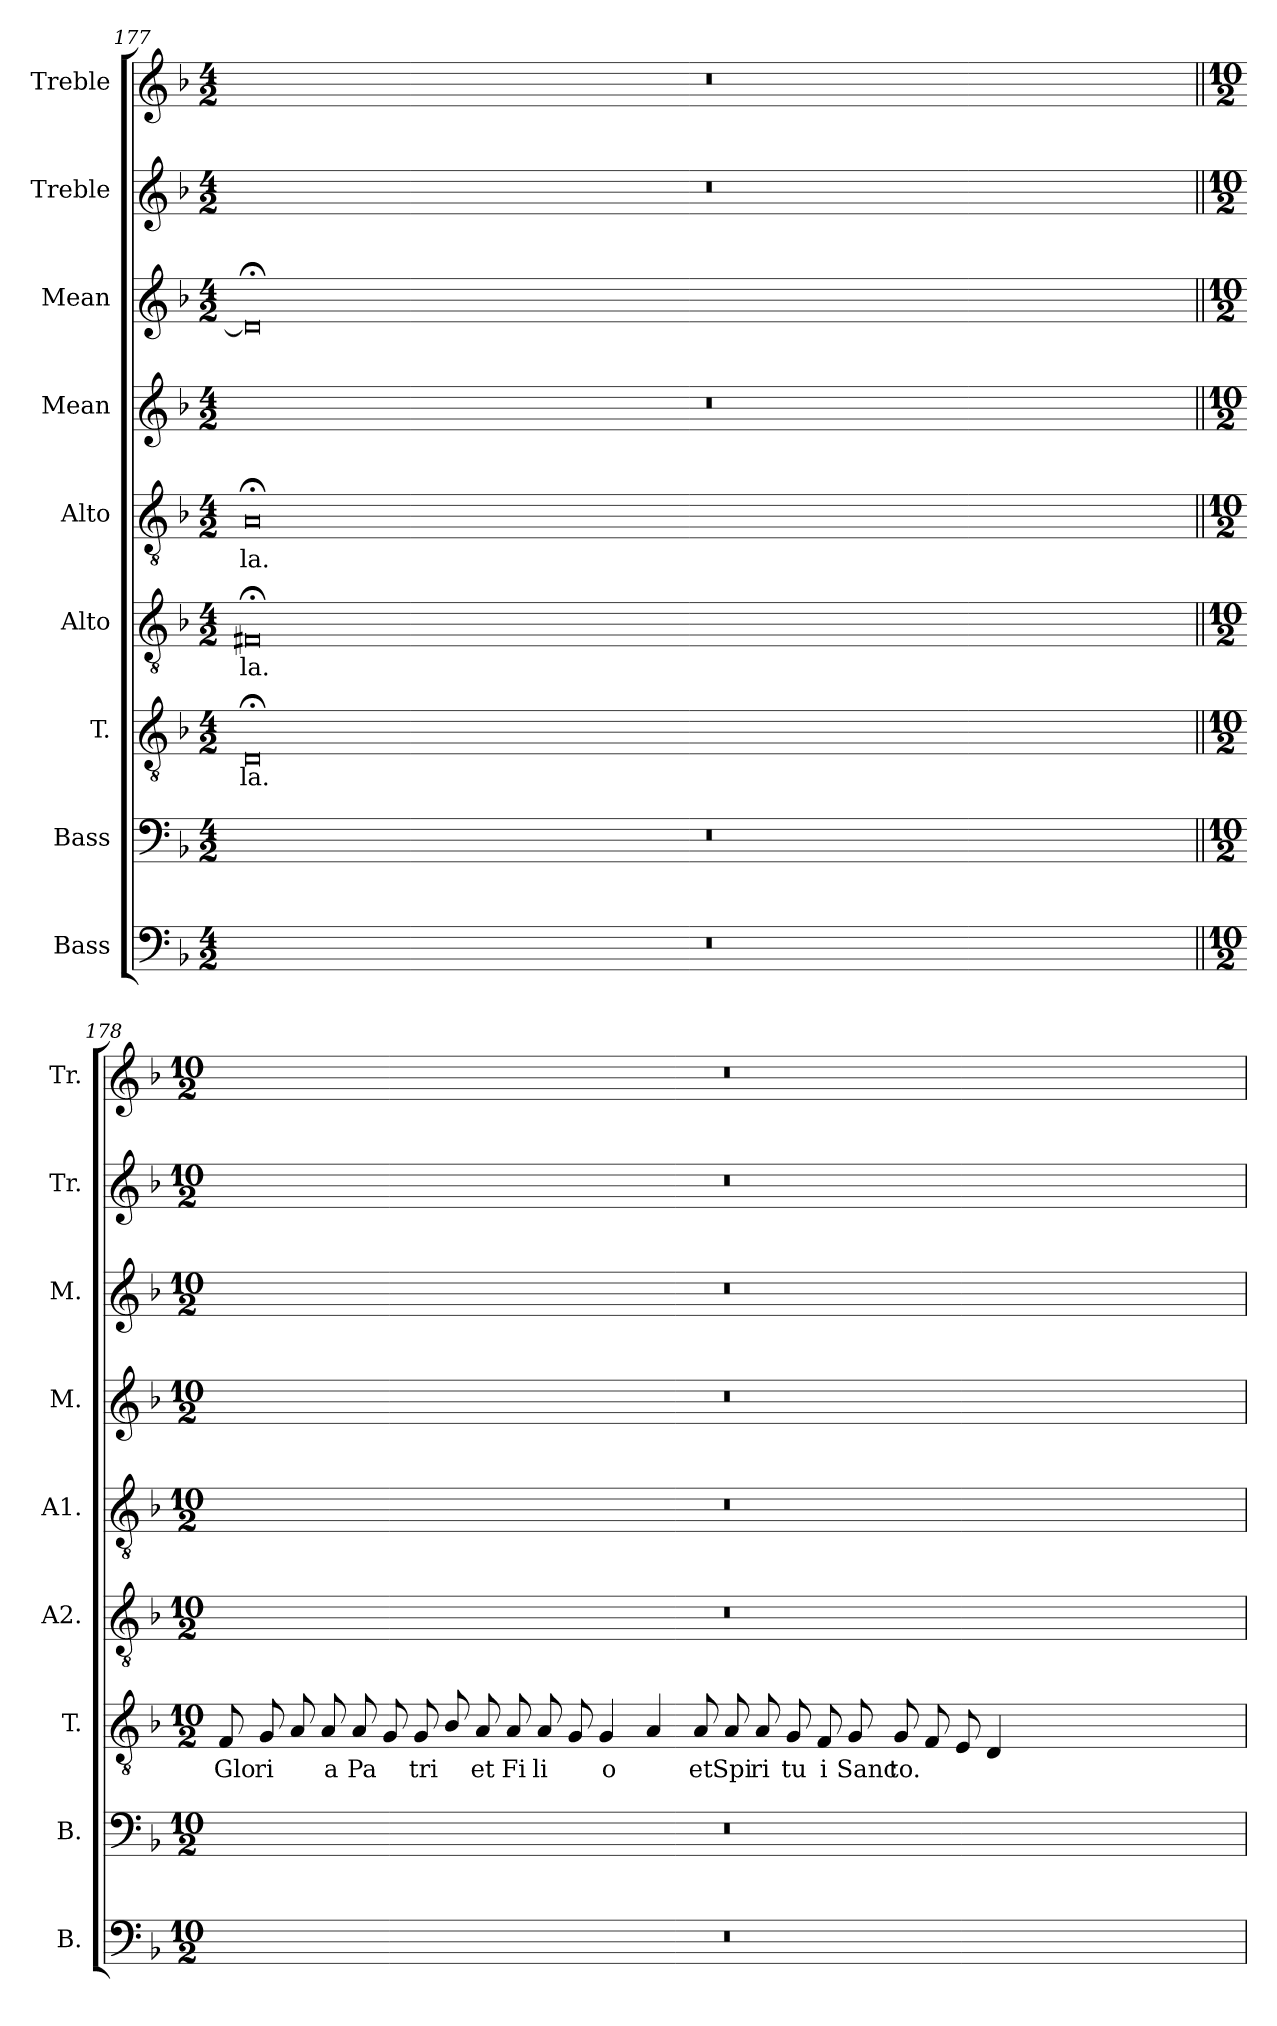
**kern	**kern	**kern	**text	**kern	**text	**kern	**text	**kern	**kern	**kern	**kern
*part9	*part8	*part7	*part7	*part6	*part6	*part5	*part5	*part4	*part3	*part2	*part1
*staff9	*staff8	*staff7	*staff7	*staff6	*staff6	*staff5	*staff5	*staff4	*staff3	*staff2	*staff1
*I"Bass	*I"Bass	*I"T.	*	*I"Alto	*	*I"Alto	*	*I"Mean	*I"Mean	*I"Treble	*I"Treble
*I'B.	*I'B.	*I'T.	*	*I'A2.	*	*I'A1.	*	*I'M.	*I'M.	*I'Tr.	*I'Tr.
*clefF4	*clefF4	*clefGv2	*	*clefGv2	*	*clefGv2	*	*clefG2	*clefG2	*clefG2	*clefG2
*	*	*ITrd7c12	*	*ITrd7c12	*	*ITrd7c12	*	*	*	*	*
*k[b-]	*k[b-]	*k[b-]	*	*k[b-]	*	*k[b-]	*	*k[b-]	*k[b-]	*k[b-]	*k[b-]
*F:	*F:	*F:	*	*F:	*	*F:	*	*F:	*F:	*F:	*F:
*M4/2	*M4/2	*M4/2	*	*M4/2	*	*M4/2	*	*M4/2	*M4/2	*M4/2	*M4/2
=177	=177	=177	=177	=177	=177	=177	=177	=177	=177	=177	=177
!LO:N:vis=1	!LO:N:vis=1	!	!	!	!	!	!	!	!	!	!
!	!	!	!LO:LY:b:color=#000000	!	!	!	!	!	!	!	!
!	!	!	!	!	!LO:LY:b:color=#000000	!	!	!	!	!	!
!	!	!	!	!	!	!	!LO:LY:b:color=#000000	!LO:N:vis=1	!	!LO:N:vis=1	!LO:N:vis=1
0r	0r	0DD;i	la.	0FF#X;i	la.	0AA;i	la.	0r	0d;i]	0r	0r
!!LO:LB:g=z
=178||	=178||	=178||	=178||	=178||	=178||	=178||	=178||	=178||	=178||	=178||	=178||
*M10/2	*M10/2	*M10/2	*	*M10/2	*	*M10/2	*	*M10/2	*M10/2	*M10/2	*M10/2
!LO:N:vis=1	!LO:N:vis=1	!	!	!	!	!	!	!	!	!	!
!	!	!	!LO:LY:b:color=#000000	!LO:N:vis=1	!	!LO:N:vis=1	!	!LO:N:vis=1	!LO:N:vis=1	!LO:N:vis=1	!LO:N:vis=1
1%5r	1%5r	8FFi/	Glo	1%5r	.	1%5r	.	1%5r	1%5r	1%5r	1%5r
!	!	!	!LO:LY:b:color=#000000	!	!	!	!	!	!	!	!
.	.	8GGi/	ri	.	.	.	.	.	.	.	.
.	.	8AAi/	.	.	.	.	.	.	.	.	.
!	!	!	!LO:LY:b:color=#000000	!	!	!	!	!	!	!	!
.	.	8AAi/	a	.	.	.	.	.	.	.	.
!	!	!	!LO:LY:b:color=#000000	!	!	!	!	!	!	!	!
.	.	8AAi/	Pa	.	.	.	.	.	.	.	.
.	.	8GGi/	.	.	.	.	.	.	.	.	.
!	!	!	!LO:LY:b:color=#000000	!	!	!	!	!	!	!	!
.	.	8GGi/	tri	.	.	.	.	.	.	.	.
.	.	8BB-i/	.	.	.	.	.	.	.	.	.
!	!	!	!LO:LY:b:color=#000000	!	!	!	!	!	!	!	!
.	.	8AAi/	et	.	.	.	.	.	.	.	.
!	!	!	!LO:LY:b:color=#000000	!	!	!	!	!	!	!	!
.	.	8AAi/	Fi	.	.	.	.	.	.	.	.
!	!	!	!LO:LY:b:color=#000000	!	!	!	!	!	!	!	!
.	.	8AAi/	li	.	.	.	.	.	.	.	.
.	.	8GGi/	.	.	.	.	.	.	.	.	.
!	!	!	!LO:LY:b:color=#000000	!	!	!	!	!	!	!	!
.	.	4GGi/	o	.	.	.	.	.	.	.	.
.	.	4AAi/	.	.	.	.	.	.	.	.	.
!	!	!	!LO:LY:b:color=#000000	!	!	!	!	!	!	!	!
.	.	8AAi/	et	.	.	.	.	.	.	.	.
!	!	!	!LO:LY:b:color=#000000	!	!	!	!	!	!	!	!
.	.	8AAi/	Spi	.	.	.	.	.	.	.	.
!	!	!	!LO:LY:b:color=#000000	!	!	!	!	!	!	!	!
.	.	8AAi/	ri	.	.	.	.	.	.	.	.
!	!	!	!LO:LY:b:color=#000000	!	!	!	!	!	!	!	!
.	.	8GGi/	tu	.	.	.	.	.	.	.	.
!	!	!	!LO:LY:b:color=#000000	!	!	!	!	!	!	!	!
.	.	8FFi/	i	.	.	.	.	.	.	.	.
!	!	!	!LO:LY:b:color=#000000	!	!	!	!	!	!	!	!
.	.	8GGi/	Sanc	.	.	.	.	.	.	.	.
!	!	!	!LO:LY:b:color=#000000	!	!	!	!	!	!	!	!
.	.	8GGi/	to.	.	.	.	.	.	.	.	.
.	.	8FFi/	.	.	.	.	.	.	.	.	.
.	.	8EEi/	.	.	.	.	.	.	.	.	.
.	.	4DDi/	.	.	.	.	.	.	.	.	.
.	.	8ryy	.	.	.	.	.	.	.	.	.
.	.	2ryy	.	.	.	.	.	.	.	.	.
.	.	1ryy	.	.	.	.	.	.	.	.	.
=	=	=	=	=	=	=	=	=	=	=	=
*-	*-	*-	*-	*-	*-	*-	*-	*-	*-	*-	*-
